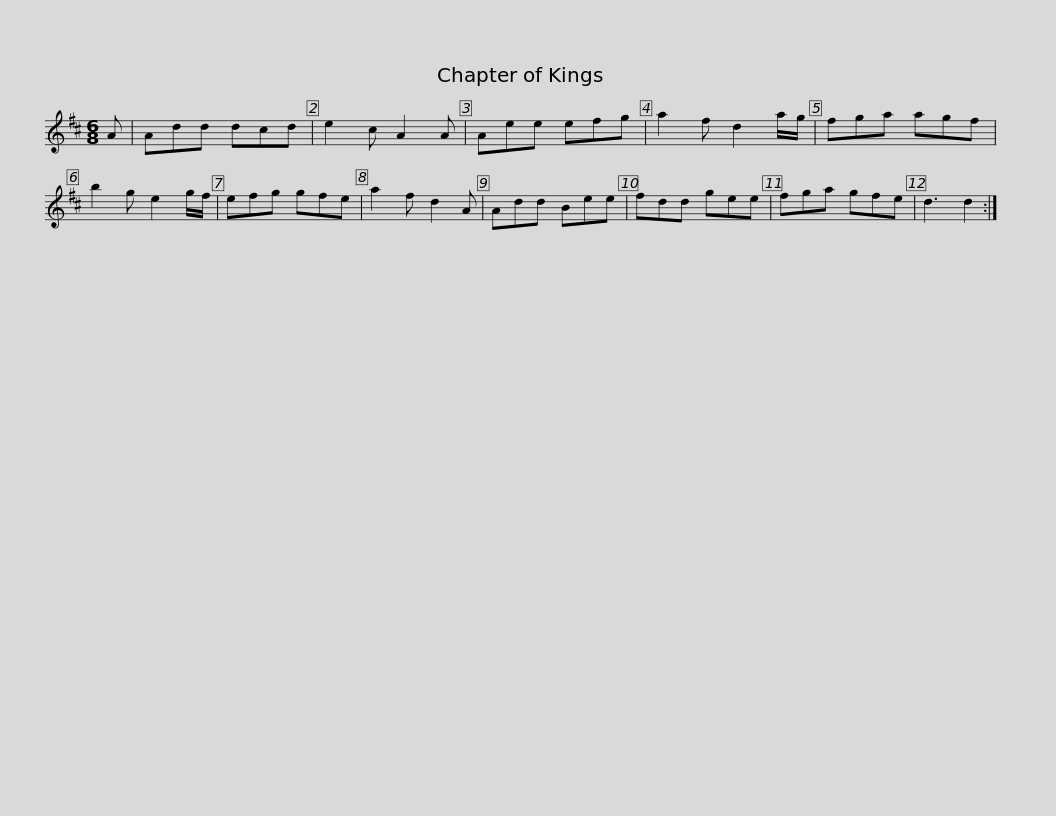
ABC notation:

X:1
L:1/8
M:6/8
I:linebreak $
K:D
V:1 treble
V:1
 A | Add dcd | e2 c A2 A | Aee efg | a2 f d2 a/g/ | %5
 fga agf | b2 g e2 g/f/ | efg gfe |$ a2 f d2 A | Add Bee | %10
 fdd gee | fga gfe | d3 d2 :| %13
